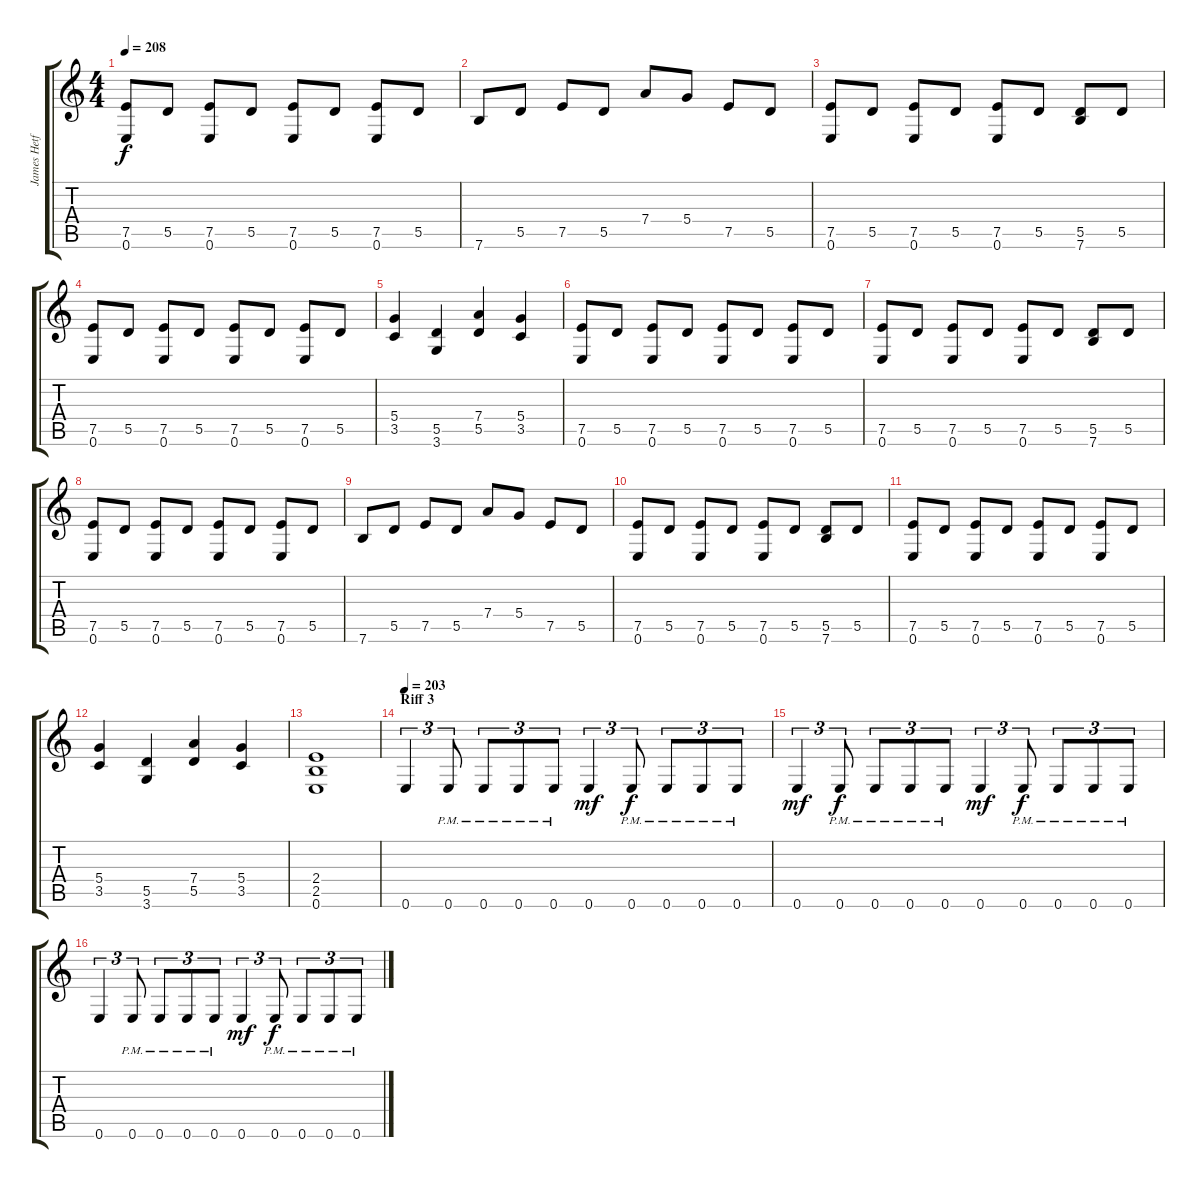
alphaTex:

\track ("James Hetfield (Guitar 1)" "James Hetf") {instrument distortionguitar}
\staff {score tabs}
\tuning (E4 B3 G3 D3 A2 E2) {hide}
\ts (4 4)
\tempo 208
\clef g2
\ks c
(7.5 0.6).8{dy f} 5.5.8 (7.5 0.6).8 5.5.8 (7.5 0.6).8 5.5.8 (7.5 0.6).8 5.5.8 |
7.6.8 5.5.8 7.5.8 5.5.8 7.4.8 5.4.8 7.5.8 5.5.8 |
(7.5 0.6).8 5.5.8 (7.5 0.6).8 5.5.8 (7.5 0.6).8 5.5.8 (5.5 7.6).8 5.5.8 |
(7.5 0.6).8 5.5.8 (7.5 0.6).8 5.5.8 (7.5 0.6).8 5.5.8 (7.5 0.6).8 5.5.8 |
(5.4 3.5).4 (5.5 3.6).4 (7.4 5.5).4 (5.4 3.5).4 |
(7.5 0.6).8 5.5.8 (7.5 0.6).8 5.5.8 (7.5 0.6).8 5.5.8 (7.5 0.6).8 5.5.8 |
(7.5 0.6).8 5.5.8 (7.5 0.6).8 5.5.8 (7.5 0.6).8 5.5.8 (5.5 7.6).8 5.5.8 |
(7.5 0.6).8 5.5.8 (7.5 0.6).8 5.5.8 (7.5 0.6).8 5.5.8 (7.5 0.6).8 5.5.8 |
7.6.8 5.5.8 7.5.8 5.5.8 7.4.8 5.4.8 7.5.8 5.5.8 |
(7.5 0.6).8 5.5.8 (7.5 0.6).8 5.5.8 (7.5 0.6).8 5.5.8 (5.5 7.6).8 5.5.8 |
(7.5 0.6).8 5.5.8 (7.5 0.6).8 5.5.8 (7.5 0.6).8 5.5.8 (7.5 0.6).8 5.5.8 |
(5.4 3.5).4 (5.5 3.6).4 (7.4 5.5).4 (5.4 3.5).4 |
(2.4 2.5 0.6).1 |
\section ("" "Riff 3")
\tempo 203
0.6.4{tu (3 2)} 0.6{pm}.8{tu (3 2)} 0.6{pm}.8{tu (3 2)} 0.6{pm}.8{tu (3 2)} 0.6{pm}.8{tu (3 2)} 0.6.4{tu (3 2) dy mf} 0.6{pm}.8{tu (3 2) dy f} 0.6{pm}.8{tu (3 2)} 0.6{pm}.8{tu (3 2)} 0.6{pm}.8{tu (3 2)} |
0.6.4{tu (3 2) dy mf} 0.6{pm}.8{tu (3 2) dy f} 0.6{pm}.8{tu (3 2)} 0.6{pm}.8{tu (3 2)} 0.6{pm}.8{tu (3 2)} 0.6.4{tu (3 2) dy mf} 0.6{pm}.8{tu (3 2) dy f} 0.6{pm}.8{tu (3 2)} 0.6{pm}.8{tu (3 2)} 0.6{pm}.8{tu (3 2)} |
0.6.4{tu (3 2)} 0.6{pm}.8{tu (3 2)} 0.6{pm}.8{tu (3 2)} 0.6{pm}.8{tu (3 2)} 0.6{pm}.8{tu (3 2)} 0.6.4{tu (3 2) dy mf} 0.6{pm}.8{tu (3 2) dy f} 0.6{pm}.8{tu (3 2)} 0.6{pm}.8{tu (3 2)} 0.6{pm}.8{tu (3 2)}
